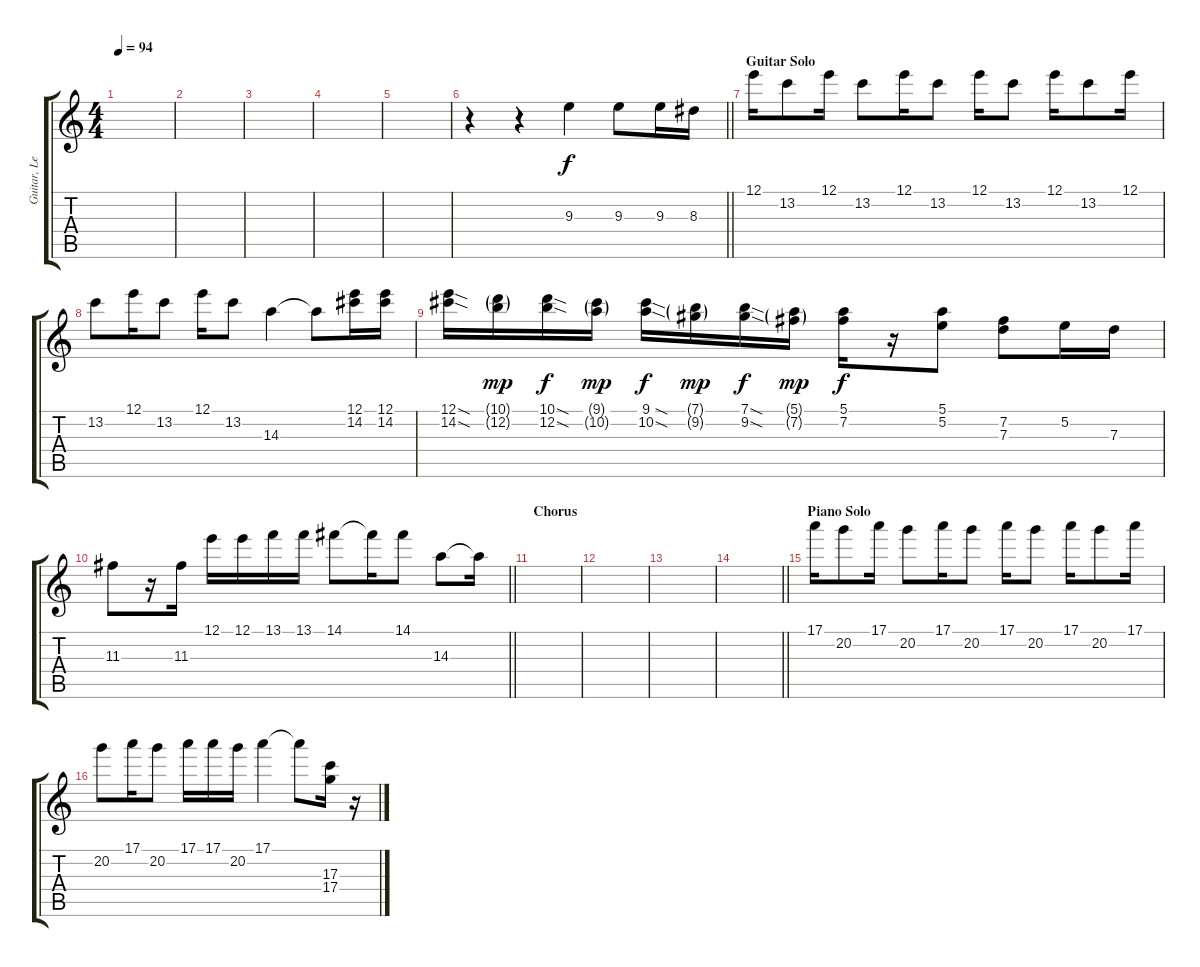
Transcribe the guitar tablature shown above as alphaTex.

\track ("Guitar, Lead" "Guitar, Le") {instrument overdrivenguitar}
\staff {score tabs}
\tuning (E4 B3 G3 D3 A2 E2) {hide}
\ts (4 4)
\tempo 94
\clef g2
\ks c
|
|
|
|
|
\barLineRight lightlight
r.4 r.4 9.3.4 9.3.8 9.3.16 8.3.16 |
\section ("" "Guitar Solo")
12.1.16 13.2.8 12.1.16 13.2.8 12.1.16 13.2.8 12.1.16 13.2.8 12.1.16 13.2.8 12.1.16 |
13.2.8 12.1.16 13.2.8 12.1.16 13.2.8 14.3.4 14.3{t}.8 (12.1 14.2).16 (12.1 14.2).16 |
(12.1{sod} 14.2{sod}).16 (10.1{g} 12.2{g}).16{dy mp} (10.1{sod} 12.2{sod}).16{dy f} (9.1{g} 10.2{g}).16{dy mp} (9.1{sod} 10.2{sod}).16{dy f} (7.1{g} 9.2{g}).16{dy mp} (7.1{sod} 9.2{sod}).16{dy f} (5.1{g} 7.2{g}).16{dy mp} (5.1 7.2).16{dy f} r.16 (5.1 5.2).8 (7.2 7.3).8 5.2.16 7.3.16 |
\barLineRight lightlight
11.3.8 r.16 11.3.16 12.1.16 12.1.16 13.1.16 13.1.16 14.1.8 14.1{t}.16 14.1.8 14.3.8 14.3{t}.16 |
\section ("" "Chorus")
|
|
|
\barLineRight lightlight
|
\section ("" "Piano Solo")
17.1.16 20.2.8 17.1.16 20.2.8 17.1.16 20.2.8 17.1.16 20.2.8 17.1.16 20.2.8 17.1.16 |
20.2.8 17.1.16 20.2.8 17.1.16 17.1.16 20.2.16 17.1.4 17.1{t}.8 (17.3 17.4).16 r.16
